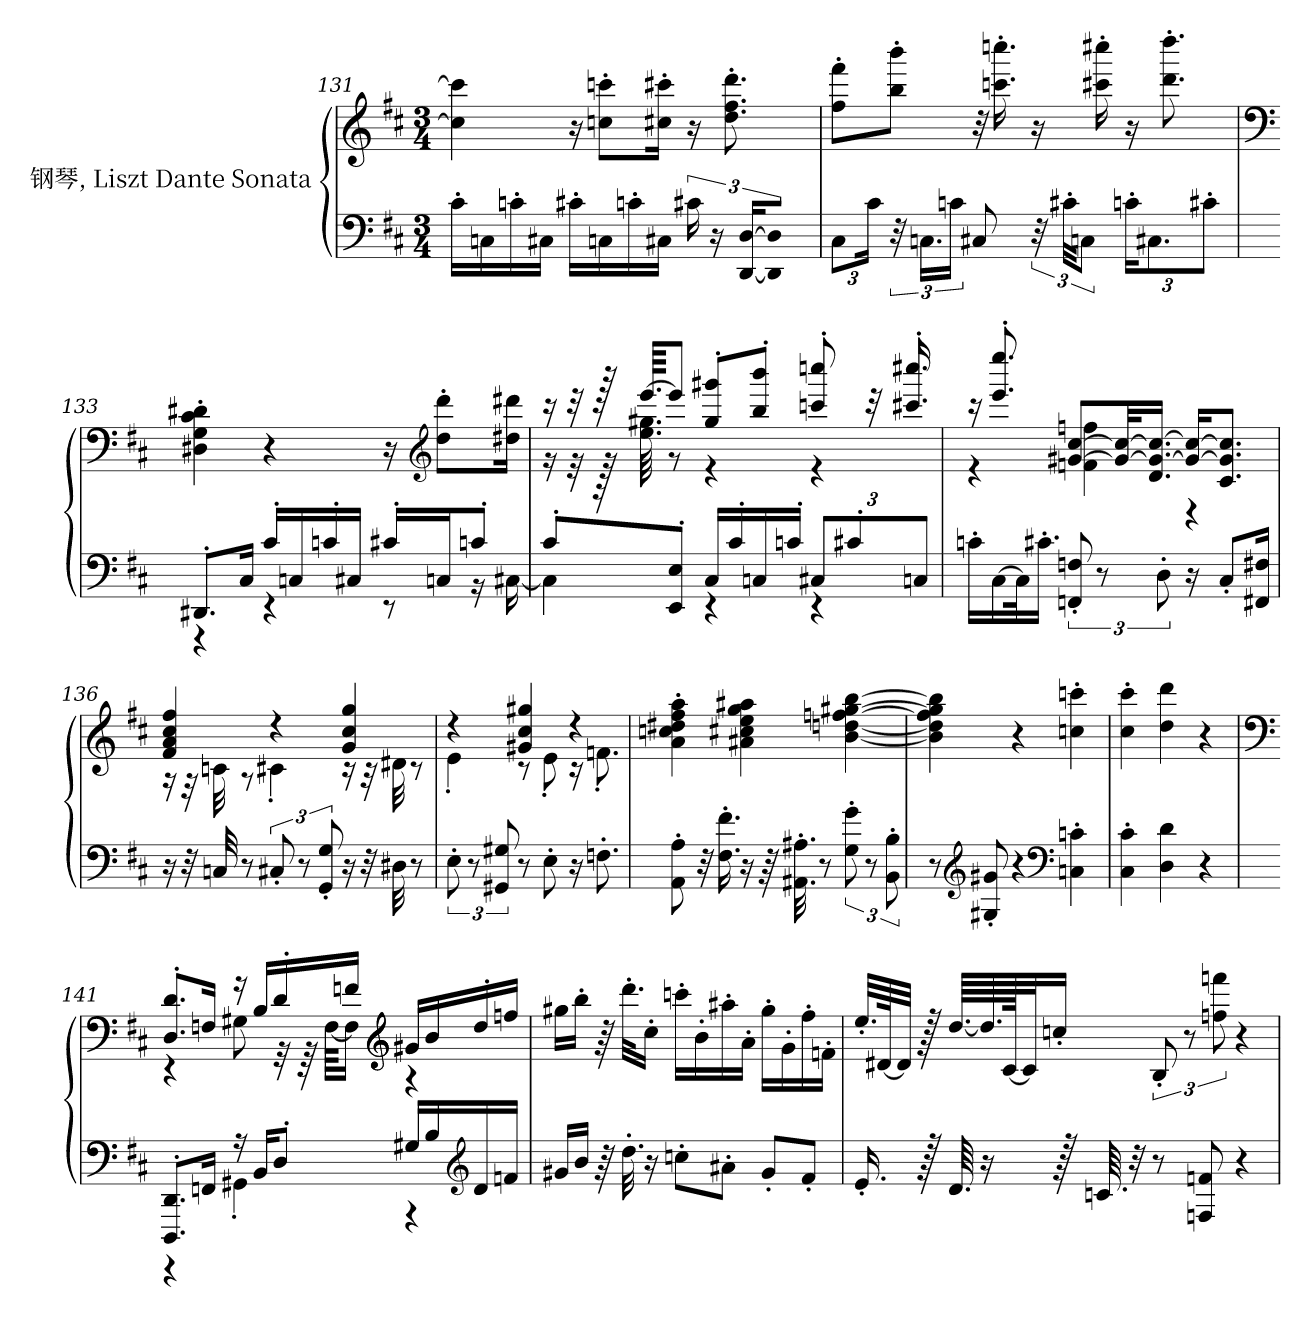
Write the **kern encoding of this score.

**kern	**kern
*part1	*part1
*staff2	*staff1
*I"钢琴, Liszt Dante Sonata	*
*clefF4	*clefG2
*k[f#c#]	*k[f#c#]
*M3/4	*M3/4
=131	=131
16c#'\LL	4cc#\] 4ccc#\]
16Cn\	.
16cn'\	.
16C#X\JJ	.
16c#X'\LL	16r
16Cn\	8ccn\' 8cccn\'L
16cn'\	.
16C#X\JJ	16cc#X\' 16ccc#X\'Jk
24c#X\	16r
24r	.
.	8.dd\' 8.ff#\' 8.ddd\'
[24DD/ [24D/KL	.
8DD/] 8D/]J	.
!!LO:LB:g=z
=132	=132
*Xbrackettup	*
12C#\L	8ff#\' 8fff#\'L
24c#\Jk	.
*brackettup	*
48r	8bb\' 8bbb\'J
24.Cn\LL	.
24cn\JJ	.
8C#X/	32r
.	16.cccn\' 16.ccccn\'
48r	16r
48c#X'\KKL	.
12Cn\J	.
.	16ccc#X\' 16cccc#X\'
*Xbrackettup	*
24cn'\KL	16r
12.C#X\	.
.	8.ddd\' 8.dddd\'
12c#X'\J	.
=133	=133
*	*clefF4
*^	*
8.DD#X'/L	4r	4D#X\' 4G\' 4c#\' 4d#X\'
16C#/Jk	.	.
16c#'/LL	4r	4r
16Cn/	.	.
16cn'/	.	.
16C#X/JJ	.	.
16c#X'/LL	8r	16r
*	*	*clefG2
16Cn/J	.	8dd\' 8ddd\'L
8cn'/J	16r	.
.	[16C#X\	16dd#X\ 16ddd#X\Jk
!!LO:PB:g=z
=134	=134	=134
*	*	*^
8c#'/L	4C#\]	16r	16r
.	.	32r	32r
.	.	128r	128r
.	.	[64.eee/KKKL	64.ee\ 64.gg#X\
8EE/' 8E/'J	.	8eee/J]	8r
16C#/LL	4r	8gg#/' 8ggg#X/'L	4r
16c#'/	.	.	.
16Cn/	.	8bb/' 8bbb/'J	.
16cn'/JJ	.	.	.
12C#X/L	4r	8cccn/' 8ccccn/'	4r
12c#X'/	.	.	.
.	.	32r	.
.	.	16.ccc#X/' 16.cccc#X/'	.
12Cn/J	.	.	.
*v	*v	*	*
=135	=135	=135
16cn'\LL	16r	4r
[16C#\	8.eee/' 8.eeee/'	.
32C#\K]	.	.
16.c#X'\JJ	.	.
*brackettup	*	*
12FFn/' 12Fn/'	[8g#X/ [8cc#/L	4fn\ 4ffn\
12r	.	.
.	32g#/_ 32cc#/_KL	.
.	16.d/ 16.g#/_ 16.cc#/_JJ	.
12D'\	.	.
16r	16g#/_ 16cc#/_KL	4r
8C#'/L	8.c#/ 8.g#/] 8.cc#/]J	.
16FF#X/ 16F#X/Jk	.	.
!!LO:LB:g=z	!!
=136	=136	=136
16r	4f#/ 4a/ 4cc#/ 4ff#/	16r
32r	.	32r
32Cn/	.	32cn\
8r	.	8r
12C#X'/	4r	4c#X'\
12r	.	.
12GG/' 12G/'	.	.
16r	4g/ 4cc#/ 4gg/	16r
32r	.	32r
32D#X\	.	32d#X\
8r	.	8r
=137	=137	=137
12E'\	4r	4e'\
12r	.	.
12GG#X/ 12G#X/	.	.
8r	4g#X/ 4cc#/ 4gg#X/	8r
8E'\	.	8e'\
16r	4r	16r
8.Fn'\	.	8.fn'\
*	*v	*v
=138	=138
8AA\' 8A\'	4a\' 4ccn\' 4dd#X\' 4ff#\' 4aa\'
32r	.
16.F#\' 16.f#\'	.
16r	4a#X\ 4cc#X\ 4ee\ 4gg\ 4aa#X\
64r	.
32.AA#X\' 32.A#X\'	.
8r	.
12G\' 12g\'	[4b\ [4ddn\ [4ffn\ [4gg#X\ [4bb\
12r	.
12BB\' 12B\'	.
!!LO:LB:g=z
=139	=139
8r	4b\] 4dd\] 4ff\] 4gg#\] 4bb\]
*clefG2	*
8G#X/' 8g#X/'	.
4r	4r
*clefF4	*
4Cn\' 4cn\'	4ccn\' 4cccn\'
=140	=140
4C#\' 4c#\'	4cc#\' 4ccc#\'
4D\ 4d\	4dd\ 4ddd\
4r	4r
=141	=141
*	*clefF4
*^	*^
8.DDD/' 8.DD/'L	4r	8.D/' 8.d/'L	4r
16FFn/Jk	.	16Fn/Jk	.
16r	4GG#X'\	16r	8G#X\
16BB/KL	.	16B/LL	.
8D'/J	.	16d'/	32r
.	.	.	64r
.	.	.	[64F\KKLL
.	.	16fn/JJ	16F\JJ]
*	*	*clefG2	*
16G#X/LL	4r	16g#X/LL	4r
16B/	.	16b/	.
*clefG2	*	*	*
16d/	.	16dd'/	.
16fn/JJ	.	16ffn/JJ	.
*v	*v	*	*
*	*v	*v
!!LO:LB:g=z
=142	=142
16g#X/LL	16gg#X\LL
16b/JJ	16bb'\JJ
64r	64r
32.dd'\	32.ddd'\KLL
16r	16cc#'\JJ
8ccn'\L	16cccn'\LL
.	16b'\
8a#X'\J	16aa#X'\
.	16a'\JJ
8g#'/L	16gg#'\LL
.	16g'\
8f#'/J	16ff#'\
.	16fn'\JJ
=143	=143
16.e'/	32.ee'/LLL
.	[64d#X/K
.	32d#/JJJ]
128r	128r
64.d/	[64.dd/LLLL
16r	64.dd/]
.	[128c#/JK
.	32c#/J]
128r	16ccn'/JJ
64.cn/	.
32r	.
8r	12B'/
.	12r
8Fn/ 8fn/	.
.	12ffn\ 12fffn\
4r	4r
=	=
*-	*-
